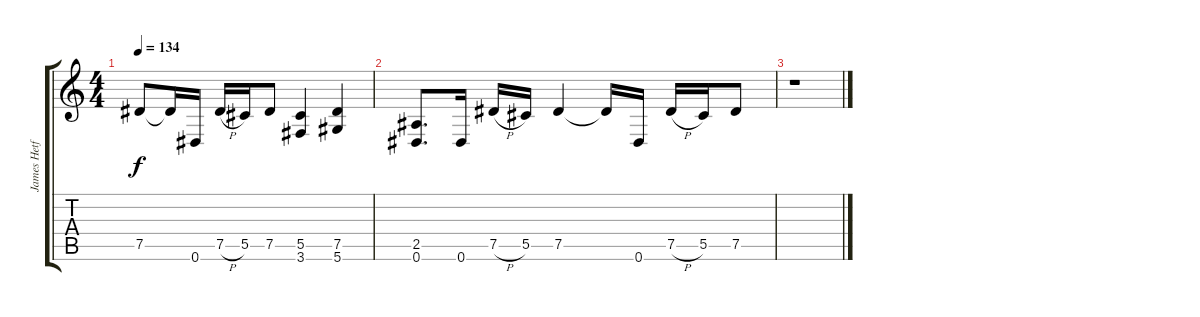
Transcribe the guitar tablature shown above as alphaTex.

\track ("James Hetfield" "James Hetf") {instrument distortionguitar}
\staff {score tabs}
\tuning (Eb4 Bb3 Gb3 Db3 Ab2 Eb2) {hide}
\ts (4 4)
\tempo 134
\clef g2
\ks c
7.5{t}.8{dy f} 7.5{t}.16 0.6.16 7.5{h}.16 5.5.16 7.5.8 (5.5 3.6).4 (7.5 5.6).4 |
(2.5 0.6).8{d} 0.6.16 7.5{h}.16 5.5.16 7.5.4 7.5{t}.16 0.6.16 7.5{h}.16 5.5.16 7.5.8 |
r.1
